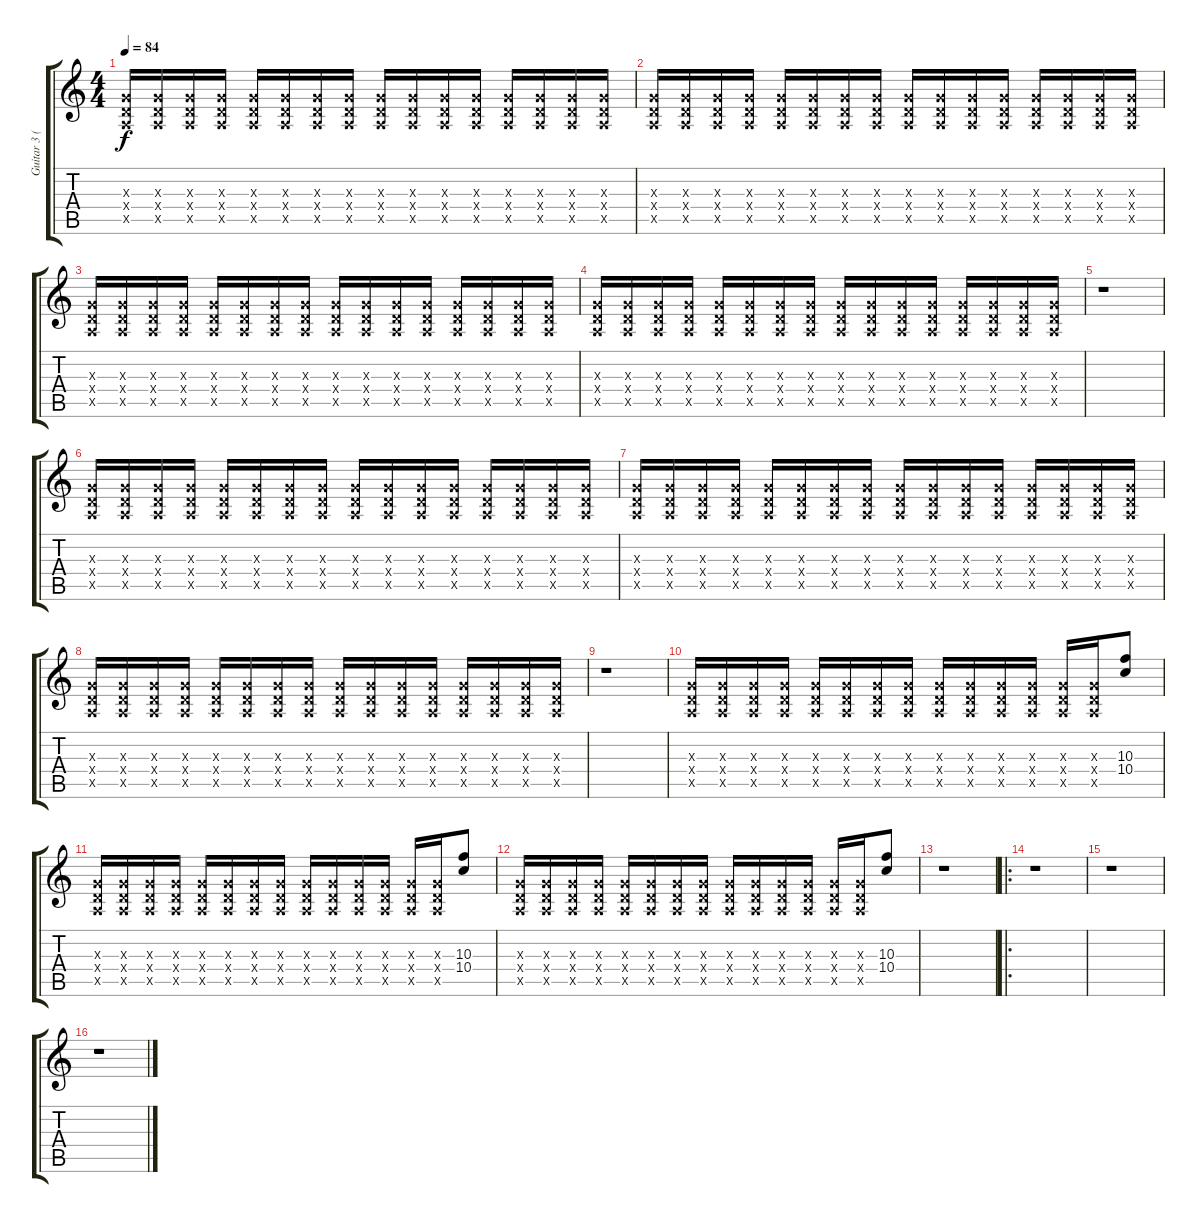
\track ("Guitar 3 (w/wah)" "Guitar 3 (") {instrument distortionguitar}
\staff {score tabs}
\tuning (E4 B3 G3 D3 A2 D2) {hide}
\ts (4 4)
\tempo 84
\clef g2
\ks c
(0.3{x} 0.4{x} 0.5{x}).16{dy f} (0.3{x} 0.4{x} 0.5{x}).16 (0.3{x} 0.4{x} 0.5{x}).16 (0.3{x} 0.4{x} 0.5{x}).16 (0.3{x} 0.4{x} 0.5{x}).16 (0.3{x} 0.4{x} 0.5{x}).16 (0.3{x} 0.4{x} 0.5{x}).16 (0.3{x} 0.4{x} 0.5{x}).16 (0.3{x} 0.4{x} 0.5{x}).16 (0.3{x} 0.4{x} 0.5{x}).16 (0.3{x} 0.4{x} 0.5{x}).16 (0.3{x} 0.4{x} 0.5{x}).16 (0.3{x} 0.4{x} 0.5{x}).16 (0.3{x} 0.4{x} 0.5{x}).16 (0.3{x} 0.4{x} 0.5{x}).16 (0.3{x} 0.4{x} 0.5{x}).16 |
(0.3{x} 0.4{x} 0.5{x}).16 (0.3{x} 0.4{x} 0.5{x}).16 (0.3{x} 0.4{x} 0.5{x}).16 (0.3{x} 0.4{x} 0.5{x}).16 (0.3{x} 0.4{x} 0.5{x}).16 (0.3{x} 0.4{x} 0.5{x}).16 (0.3{x} 0.4{x} 0.5{x}).16 (0.3{x} 0.4{x} 0.5{x}).16 (0.3{x} 0.4{x} 0.5{x}).16 (0.3{x} 0.4{x} 0.5{x}).16 (0.3{x} 0.4{x} 0.5{x}).16 (0.3{x} 0.4{x} 0.5{x}).16 (0.3{x} 0.4{x} 0.5{x}).16 (0.3{x} 0.4{x} 0.5{x}).16 (0.3{x} 0.4{x} 0.5{x}).16 (0.3{x} 0.4{x} 0.5{x}).16 |
(0.3{x} 0.4{x} 0.5{x}).16 (0.3{x} 0.4{x} 0.5{x}).16 (0.3{x} 0.4{x} 0.5{x}).16 (0.3{x} 0.4{x} 0.5{x}).16 (0.3{x} 0.4{x} 0.5{x}).16 (0.3{x} 0.4{x} 0.5{x}).16 (0.3{x} 0.4{x} 0.5{x}).16 (0.3{x} 0.4{x} 0.5{x}).16 (0.3{x} 0.4{x} 0.5{x}).16 (0.3{x} 0.4{x} 0.5{x}).16 (0.3{x} 0.4{x} 0.5{x}).16 (0.3{x} 0.4{x} 0.5{x}).16 (0.3{x} 0.4{x} 0.5{x}).16 (0.3{x} 0.4{x} 0.5{x}).16 (0.3{x} 0.4{x} 0.5{x}).16 (0.3{x} 0.4{x} 0.5{x}).16 |
(0.3{x} 0.4{x} 0.5{x}).16 (0.3{x} 0.4{x} 0.5{x}).16 (0.3{x} 0.4{x} 0.5{x}).16 (0.3{x} 0.4{x} 0.5{x}).16 (0.3{x} 0.4{x} 0.5{x}).16 (0.3{x} 0.4{x} 0.5{x}).16 (0.3{x} 0.4{x} 0.5{x}).16 (0.3{x} 0.4{x} 0.5{x}).16 (0.3{x} 0.4{x} 0.5{x}).16 (0.3{x} 0.4{x} 0.5{x}).16 (0.3{x} 0.4{x} 0.5{x}).16 (0.3{x} 0.4{x} 0.5{x}).16 (0.3{x} 0.4{x} 0.5{x}).16 (0.3{x} 0.4{x} 0.5{x}).16 (0.3{x} 0.4{x} 0.5{x}).16 (0.3{x} 0.4{x} 0.5{x}).16 |
r.1 |
(0.3{x} 0.4{x} 0.5{x}).16 (0.3{x} 0.4{x} 0.5{x}).16 (0.3{x} 0.4{x} 0.5{x}).16 (0.3{x} 0.4{x} 0.5{x}).16 (0.3{x} 0.4{x} 0.5{x}).16 (0.3{x} 0.4{x} 0.5{x}).16 (0.3{x} 0.4{x} 0.5{x}).16 (0.3{x} 0.4{x} 0.5{x}).16 (0.3{x} 0.4{x} 0.5{x}).16 (0.3{x} 0.4{x} 0.5{x}).16 (0.3{x} 0.4{x} 0.5{x}).16 (0.3{x} 0.4{x} 0.5{x}).16 (0.3{x} 0.4{x} 0.5{x}).16 (0.3{x} 0.4{x} 0.5{x}).16 (0.3{x} 0.4{x} 0.5{x}).16 (0.3{x} 0.4{x} 0.5{x}).16 |
(0.3{x} 0.4{x} 0.5{x}).16 (0.3{x} 0.4{x} 0.5{x}).16 (0.3{x} 0.4{x} 0.5{x}).16 (0.3{x} 0.4{x} 0.5{x}).16 (0.3{x} 0.4{x} 0.5{x}).16 (0.3{x} 0.4{x} 0.5{x}).16 (0.3{x} 0.4{x} 0.5{x}).16 (0.3{x} 0.4{x} 0.5{x}).16 (0.3{x} 0.4{x} 0.5{x}).16 (0.3{x} 0.4{x} 0.5{x}).16 (0.3{x} 0.4{x} 0.5{x}).16 (0.3{x} 0.4{x} 0.5{x}).16 (0.3{x} 0.4{x} 0.5{x}).16 (0.3{x} 0.4{x} 0.5{x}).16 (0.3{x} 0.4{x} 0.5{x}).16 (0.3{x} 0.4{x} 0.5{x}).16 |
(0.3{x} 0.4{x} 0.5{x}).16 (0.3{x} 0.4{x} 0.5{x}).16 (0.3{x} 0.4{x} 0.5{x}).16 (0.3{x} 0.4{x} 0.5{x}).16 (0.3{x} 0.4{x} 0.5{x}).16 (0.3{x} 0.4{x} 0.5{x}).16 (0.3{x} 0.4{x} 0.5{x}).16 (0.3{x} 0.4{x} 0.5{x}).16 (0.3{x} 0.4{x} 0.5{x}).16 (0.3{x} 0.4{x} 0.5{x}).16 (0.3{x} 0.4{x} 0.5{x}).16 (0.3{x} 0.4{x} 0.5{x}).16 (0.3{x} 0.4{x} 0.5{x}).16 (0.3{x} 0.4{x} 0.5{x}).16 (0.3{x} 0.4{x} 0.5{x}).16 (0.3{x} 0.4{x} 0.5{x}).16 |
r.1 |
(0.3{x} 0.4{x} 0.5{x}).16 (0.3{x} 0.4{x} 0.5{x}).16 (0.3{x} 0.4{x} 0.5{x}).16 (0.3{x} 0.4{x} 0.5{x}).16 (0.3{x} 0.4{x} 0.5{x}).16 (0.3{x} 0.4{x} 0.5{x}).16 (0.3{x} 0.4{x} 0.5{x}).16 (0.3{x} 0.4{x} 0.5{x}).16 (0.3{x} 0.4{x} 0.5{x}).16 (0.3{x} 0.4{x} 0.5{x}).16 (0.3{x} 0.4{x} 0.5{x}).16 (0.3{x} 0.4{x} 0.5{x}).16 (0.3{x} 0.4{x} 0.5{x}).16 (0.3{x} 0.4{x} 0.5{x}).16 (10.3 10.4).8 |
(0.3{x} 0.4{x} 0.5{x}).16 (0.3{x} 0.4{x} 0.5{x}).16 (0.3{x} 0.4{x} 0.5{x}).16 (0.3{x} 0.4{x} 0.5{x}).16 (0.3{x} 0.4{x} 0.5{x}).16 (0.3{x} 0.4{x} 0.5{x}).16 (0.3{x} 0.4{x} 0.5{x}).16 (0.3{x} 0.4{x} 0.5{x}).16 (0.3{x} 0.4{x} 0.5{x}).16 (0.3{x} 0.4{x} 0.5{x}).16 (0.3{x} 0.4{x} 0.5{x}).16 (0.3{x} 0.4{x} 0.5{x}).16 (0.3{x} 0.4{x} 0.5{x}).16 (0.3{x} 0.4{x} 0.5{x}).16 (10.3 10.4).8 |
(0.3{x} 0.4{x} 0.5{x}).16 (0.3{x} 0.4{x} 0.5{x}).16 (0.3{x} 0.4{x} 0.5{x}).16 (0.3{x} 0.4{x} 0.5{x}).16 (0.3{x} 0.4{x} 0.5{x}).16 (0.3{x} 0.4{x} 0.5{x}).16 (0.3{x} 0.4{x} 0.5{x}).16 (0.3{x} 0.4{x} 0.5{x}).16 (0.3{x} 0.4{x} 0.5{x}).16 (0.3{x} 0.4{x} 0.5{x}).16 (0.3{x} 0.4{x} 0.5{x}).16 (0.3{x} 0.4{x} 0.5{x}).16 (0.3{x} 0.4{x} 0.5{x}).16 (0.3{x} 0.4{x} 0.5{x}).16 (10.3 10.4).8 |
r.1 |
\ro
r.1 |
r.1 |
r.1
